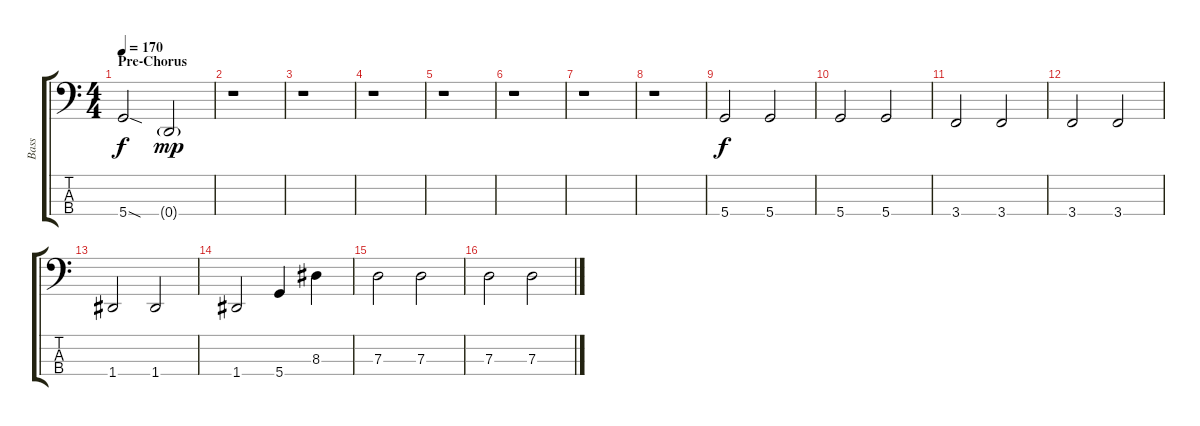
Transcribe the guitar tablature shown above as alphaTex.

\track ("Bass" "Bass") {instrument electricbasspick}
\staff {score tabs}
\tuning (F2 C2 G1 D1) {hide}
\ts (4 4)
\section ("" "Pre-Chorus")
\tempo 170
\clef f4
\ks c
5.4{sod}.2{dy f} 0.4{g}.2{dy mp} |
r.1 |
r.1 |
r.1 |
r.1 |
r.1 |
r.1 |
r.1 |
5.4.2{dy f} 5.4.2 |
5.4.2 5.4.2 |
3.4.2 3.4.2 |
3.4.2 3.4.2 |
1.4.2 1.4.2 |
1.4.2 5.4.4 8.3.4 |
7.3.2 7.3.2 |
7.3.2 7.3.2
